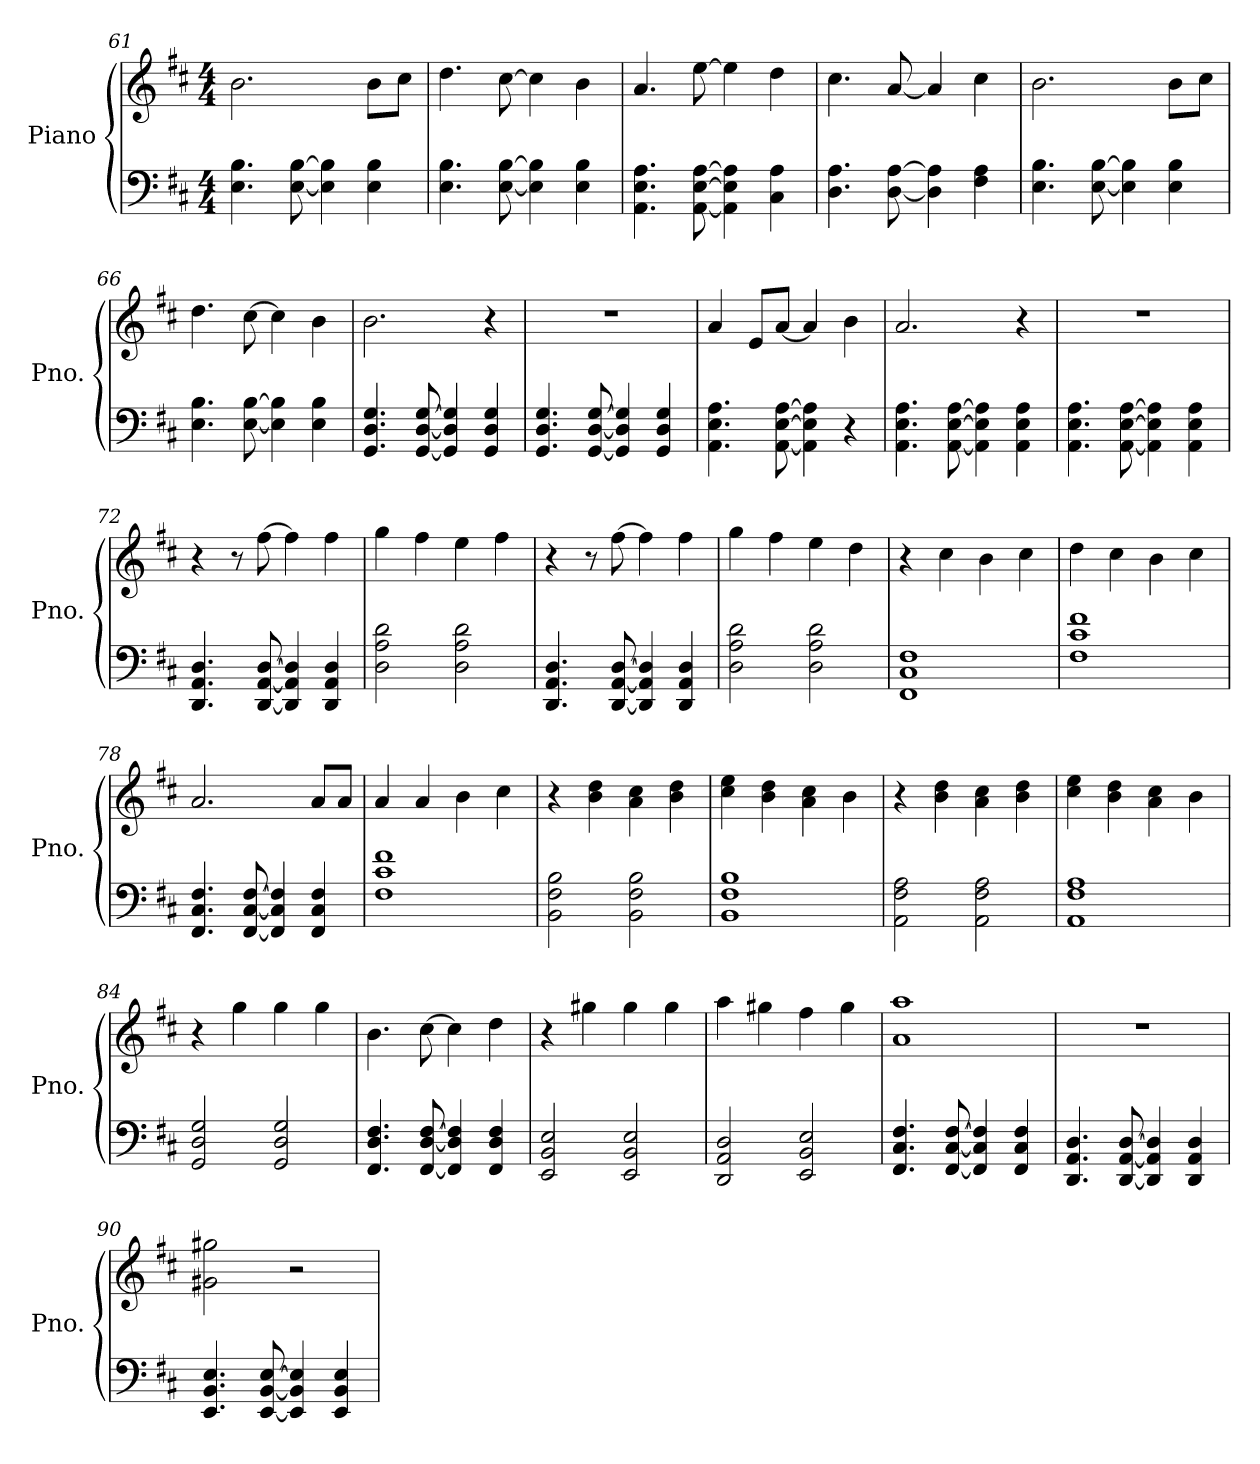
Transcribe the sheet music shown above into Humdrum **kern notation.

**kern	**kern
*part2	*part1
*staff2	*staff1
*I"Piano	*I"Piano
*I'Pno.	*I'Pno.
*clefF4	*clefG2
*k[f#c#]	*k[f#c#]
*M4/4	*M4/4
=61	=61
4.E\ 4.B\	2.b\
[8E\ [8B\	.
4E\] 4B\]	.
4E\ 4B\	8b\L
.	8cc#\J
=62	=62
4.E\ 4.B\	4.dd\
[8E\ [8B\	[8cc#\
4E\] 4B\]	4cc#\]
4E\ 4B\	4b\
=63	=63
4.AA\ 4.E\ 4.A\	4.a/
[8AA\ [8E\ [8A\	[8ee\
4AA\] 4E\] 4A\]	4ee\]
4C#\ 4A\	4dd\
!!LO:LB:g=z
=64	=64
4.D\ 4.A\	4.cc#\
[8D\ [8A\	[8a/
4D\] 4A\]	4a/]
4F#\ 4A\	4cc#\
=65	=65
4.E\ 4.B\	2.b\
[8E\ [8B\	.
4E\] 4B\]	.
4E\ 4B\	8b\L
.	8cc#\J
=66	=66
4.E\ 4.B\	4.dd\
[8E\ [8B\	[8cc#\
4E\] 4B\]	4cc#\]
4E\ 4B\	4b\
=67	=67
4.GG/ 4.D/ 4.G/	2.b\
[8GG/ [8D/ [8G/	.
4GG/] 4D/] 4G/]	.
4GG/ 4D/ 4G/	4r
=68	=68
4.GG/ 4.D/ 4.G/	1r
[8GG/ [8D/ [8G/	.
4GG/] 4D/] 4G/]	.
4GG/ 4D/ 4G/	.
=69	=69
4.AA\ 4.E\ 4.A\	4a/
.	8e/L
[8AA\ [8E\ [8A\	[8a/J
4AA\] 4E\] 4A\]	4a/]
4r	4b\
!!LO:PB:g=z
=70	=70
4.AA\ 4.E\ 4.A\	2.a/
[8AA\ [8E\ [8A\	.
4AA\] 4E\] 4A\]	.
4AA\ 4E\ 4A\	4r
=71	=71
4.AA\ 4.E\ 4.A\	1r
[8AA\ [8E\ [8A\	.
4AA\] 4E\] 4A\]	.
4AA\ 4E\ 4A\	.
=72	=72
4.DD/ 4.AA/ 4.D/	4r
.	8r
[8DD/ [8AA/ [8D/	[8ff#\
4DD/] 4AA/] 4D/]	4ff#\]
4DD/ 4AA/ 4D/	4ff#\
=73	=73
2D\ 2A\ 2d\	4gg\
.	4ff#\
2D\ 2A\ 2d\	4ee\
.	4ff#\
=74	=74
4.DD/ 4.AA/ 4.D/	4r
.	8r
[8DD/ [8AA/ [8D/	[8ff#\
4DD/] 4AA/] 4D/]	4ff#\]
4DD/ 4AA/ 4D/	4ff#\
=75	=75
2D\ 2A\ 2d\	4gg\
.	4ff#\
2D\ 2A\ 2d\	4ee\
.	4dd\
=76	=76
1FF# 1C# 1F#	4r
.	4cc#\
.	4b\
.	4cc#\
!!LO:LB:g=z
=77	=77
1F# 1c# 1f#	4dd\
.	4cc#\
.	4b\
.	4cc#\
=78	=78
4.FF#/ 4.C#/ 4.F#/	2.a/
[8FF#/ [8C#/ [8F#/	.
4FF#/] 4C#/] 4F#/]	.
4FF#/ 4C#/ 4F#/	8a/L
.	8a/J
=79	=79
1F# 1c# 1f#	4a/
.	4a/
.	4b\
.	4cc#\
=80	=80
2BB\ 2F#\ 2B\	4r
.	4b\ 4dd\
2BB\ 2F#\ 2B\	4a\ 4cc#\
.	4b\ 4dd\
=81	=81
1BB 1F# 1B	4cc#\ 4ee\
.	4b\ 4dd\
.	4a\ 4cc#\
.	4b\
=82	=82
2AA\ 2F#\ 2A\	4r
.	4b\ 4dd\
2AA\ 2F#\ 2A\	4a\ 4cc#\
.	4b\ 4dd\
=83	=83
1AA 1F# 1A	4cc#\ 4ee\
.	4b\ 4dd\
.	4a\ 4cc#\
.	4b\
=84	=84
2GG/ 2D/ 2G/	4r
.	4gg\
2GG/ 2D/ 2G/	4gg\
.	4gg\
!!LO:LB:g=z
=85	=85
4.FF#/ 4.D/ 4.F#/	4.b\
[8FF#/ [8D/ [8F#/	[8cc#\
4FF#/] 4D/] 4F#/]	4cc#\]
4FF#/ 4D/ 4F#/	4dd\
=86	=86
2EE/ 2BB/ 2E/	4r
.	4gg#X\
2EE/ 2BB/ 2E/	4gg#\
.	4gg#\
=87	=87
2DD/ 2AA/ 2D/	4aa\
.	4gg#X\
2EE/ 2BB/ 2E/	4ff#\
.	4gg#\
=88	=88
4.FF#/ 4.C#/ 4.F#/	1a 1aa
[8FF#/ [8C#/ [8F#/	.
4FF#/] 4C#/] 4F#/]	.
4FF#/ 4C#/ 4F#/	.
=89	=89
4.DD/ 4.AA/ 4.D/	1r
[8DD/ [8AA/ [8D/	.
4DD/] 4AA/] 4D/]	.
4DD/ 4AA/ 4D/	.
=90	=90
4.EE/ 4.BB/ 4.E/	2g#X\ 2gg#X\
[8EE/ [8BB/ [8E/	.
4EE/] 4BB/] 4E/]	2r
4EE/ 4BB/ 4E/	.
=	=
*-	*-
